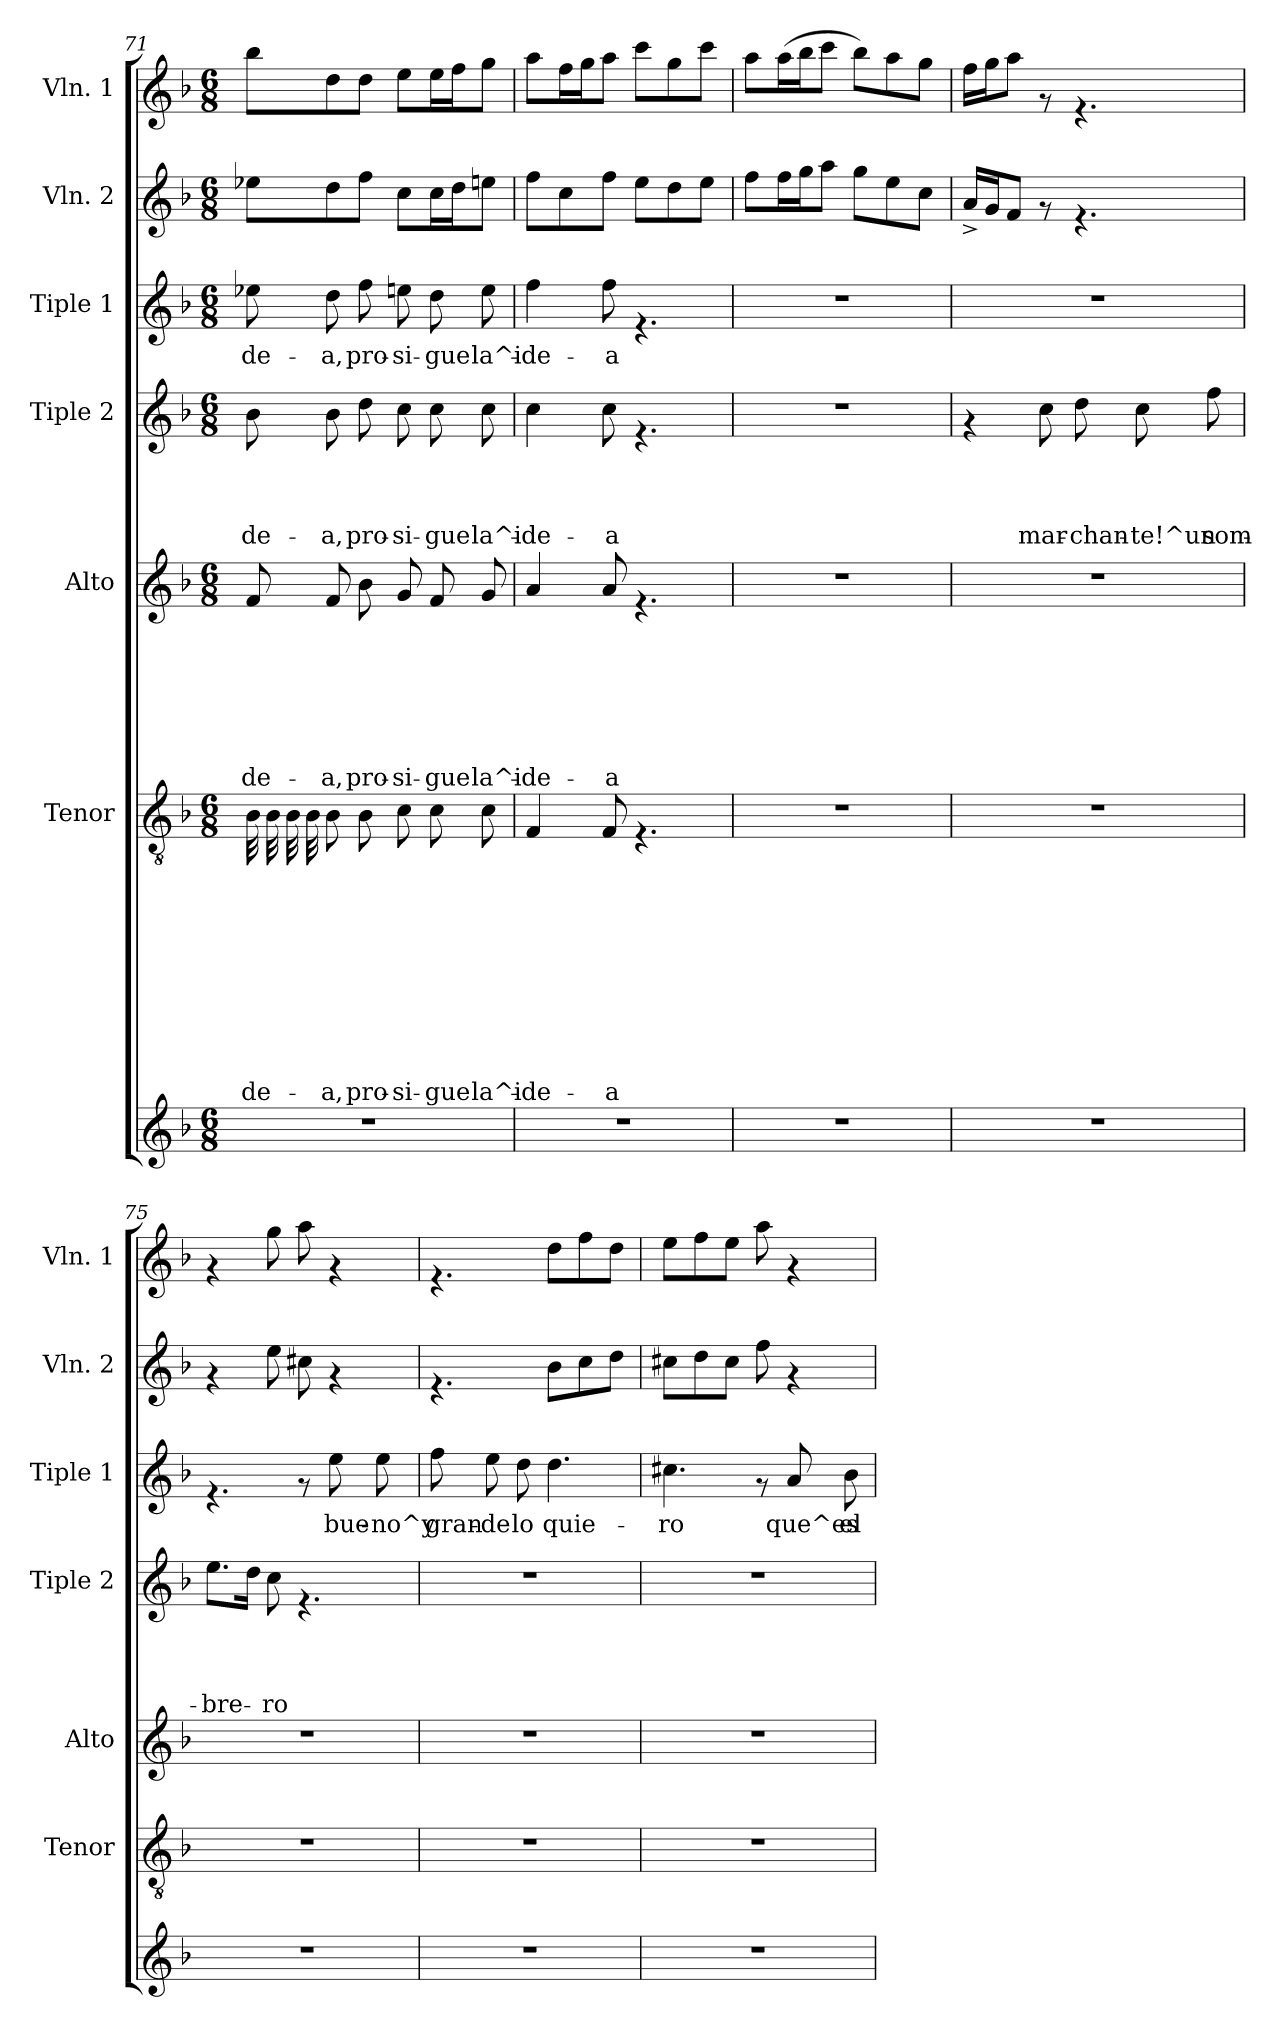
**kern	**kern	**text	**text	**text	**text	**text	**text	**text	**text	**text	**text	**kern	**text	**text	**text	**text	**text	**text	**text	**kern	**text	**text	**text	**text	**kern	**text	**kern	**kern
*part7	*part6	*part6	*part6	*part6	*part6	*part6	*part6	*part6	*part6	*part6	*part6	*part5	*part5	*part5	*part5	*part5	*part5	*part5	*part5	*part4	*part4	*part4	*part4	*part4	*part3	*part3	*part2	*part1
*staff7	*staff6	*staff6	*staff6	*staff6	*staff6	*staff6	*staff6	*staff6	*staff6	*staff6	*staff6	*staff5	*staff5	*staff5	*staff5	*staff5	*staff5	*staff5	*staff5	*staff4	*staff4	*staff4	*staff4	*staff4	*staff3	*staff3	*staff2	*staff1
*	*I"Tenor	*	*	*	*	*	*	*	*	*	*	*I"Alto	*	*	*	*	*	*	*	*I"Tiple 2	*	*	*	*	*I"Tiple 1	*	*I"Vln. 2	*I"Vln. 1
*	*I'Tenor	*	*	*	*	*	*	*	*	*	*	*I'Alto	*	*	*	*	*	*	*	*I'Tiple 2	*	*	*	*	*I'Tiple 1	*	*I'Vln. 2	*I'Vln. 1
!!LO:PB:g=z
*clefG2	*clefGv2	*	*	*	*	*	*	*	*	*	*	*clefG2	*	*	*	*	*	*	*	*clefG2	*	*	*	*	*clefG2	*	*clefG2	*clefG2
*ITrd7c12	*	*	*	*	*	*	*	*	*	*	*	*	*	*	*	*	*	*	*	*	*	*	*	*	*	*	*	*
*k[b-]	*k[b-]	*	*	*	*	*	*	*	*	*	*	*k[b-]	*	*	*	*	*	*	*	*k[b-]	*	*	*	*	*k[b-]	*	*k[b-]	*k[b-]
*F:	*F:	*	*	*	*	*	*	*	*	*	*	*F:	*	*	*	*	*	*	*	*F:	*	*	*	*	*F:	*	*F:	*F:
*M6/8	*M6/8	*	*	*	*	*	*	*	*	*	*	*M6/8	*	*	*	*	*	*	*	*M6/8	*	*	*	*	*M6/8	*	*M6/8	*M6/8
=71	=71	=71	=71	=71	=71	=71	=71	=71	=71	=71	=71	=71	=71	=71	=71	=71	=71	=71	=71	=71	=71	=71	=71	=71	=71	=71	=71	=71
!	!	!	!	!	!	!	!	!	!	!	!LO:LY:b	!	!	!	!	!	!	!	!LO:LY:b	!	!	!	!	!LO:LY:b	!	!LO:LY:b	!	!
*	*tremolo	*	*	*	*	*	*	*	*	*	*	*	*	*	*	*	*	*	*	*	*	*	*	*	*	*	*	*
2.r	32B-\	.	.	.	.	.	.	.	.	.	-de-	8f/	.	.	.	.	.	.	-de-	8b-\	.	.	.	-de-	8ee-X\	-de-	8ee-X\L	8bb-\L
.	32B-\	.	.	.	.	.	.	.	.	.	.	.	.	.	.	.	.	.	.	.	.	.	.	.	.	.	.	.
.	32B-\	.	.	.	.	.	.	.	.	.	.	.	.	.	.	.	.	.	.	.	.	.	.	.	.	.	.	.
.	32B-\	.	.	.	.	.	.	.	.	.	.	.	.	.	.	.	.	.	.	.	.	.	.	.	.	.	.	.
*	*Xtremolo	*	*	*	*	*	*	*	*	*	*	*	*	*	*	*	*	*	*	*	*	*	*	*	*	*	*	*
!	!	!	!	!	!	!	!	!	!	!	!LO:LY:b	!	!	!	!	!	!	!	!LO:LY:b	!	!	!	!	!LO:LY:b	!	!LO:LY:b	!	!
.	8B-\	.	.	.	.	.	.	.	.	.	-a,	8f/	.	.	.	.	.	.	-a,	8b-\	.	.	.	-a,	8dd\	-a,	8dd\	8dd\
!	!	!	!	!	!	!	!	!	!	!	!LO:LY:b	!	!	!	!	!	!	!	!LO:LY:b	!	!	!	!	!LO:LY:b	!	!LO:LY:b	!	!
.	8B-\	.	.	.	.	.	.	.	.	.	pro-	8b-\	.	.	.	.	.	.	pro-	8dd\	.	.	.	pro-	8ff\	pro-	8ff\J	8dd\J
!	!	!	!	!	!	!	!	!	!	!	!LO:LY:b	!	!	!	!	!	!	!	!LO:LY:b	!	!	!	!	!LO:LY:b	!	!LO:LY:b	!	!
.	8c\	.	.	.	.	.	.	.	.	.	-si-	8g/	.	.	.	.	.	.	-si-	8cc\	.	.	.	-si-	8een\	-si-	8cc\L	8ee\L
!	!	!	!	!	!	!	!	!	!	!	!LO:LY:b	!	!	!	!	!	!	!	!LO:LY:b	!	!	!	!	!LO:LY:b	!	!LO:LY:b	!	!
.	8c\	.	.	.	.	.	.	.	.	.	-gue	8f/	.	.	.	.	.	.	-gue	8cc\	.	.	.	-gue	8dd\	-gue	16cc\L	16ee\L
.	.	.	.	.	.	.	.	.	.	.	.	.	.	.	.	.	.	.	.	.	.	.	.	.	.	.	16dd\J	16ff\J
!	!	!	!	!	!	!	!	!	!	!	!LO:LY:b	!	!	!	!	!	!	!	!LO:LY:b	!	!	!	!	!LO:LY:b	!	!LO:LY:b	!	!
.	8c\	.	.	.	.	.	.	.	.	.	la^i-	8g/	.	.	.	.	.	.	la^i-	8cc\	.	.	.	la^i-	8ee\	la^i-	8een\J	8gg\J
=72	=72	=72	=72	=72	=72	=72	=72	=72	=72	=72	=72	=72	=72	=72	=72	=72	=72	=72	=72	=72	=72	=72	=72	=72	=72	=72	=72	=72
!	!	!	!	!	!	!	!	!	!	!	!LO:LY:b	!	!	!	!	!	!	!	!LO:LY:b	!	!	!	!	!LO:LY:b	!	!LO:LY:b	!	!
2.r	4F/	.	.	.	.	.	.	.	.	.	-de-	4a/	.	.	.	.	.	.	-de-	4cc\	.	.	.	-de-	4ff\	-de-	8ff\L	8aa\L
.	.	.	.	.	.	.	.	.	.	.	.	.	.	.	.	.	.	.	.	.	.	.	.	.	.	.	8cc\	16ff\L
.	.	.	.	.	.	.	.	.	.	.	.	.	.	.	.	.	.	.	.	.	.	.	.	.	.	.	.	16gg\J
!	!	!	!	!	!	!	!	!	!	!	!LO:LY:b	!	!	!	!	!	!	!	!LO:LY:b	!	!	!	!	!LO:LY:b	!	!LO:LY:b	!	!
.	8F/	.	.	.	.	.	.	.	.	.	-a	8a/	.	.	.	.	.	.	-a	8cc\	.	.	.	-a	8ff\	-a	8ff\J	8aa\J
.	4.rF	.	.	.	.	.	.	.	.	.	.	4.rf	.	.	.	.	.	.	.	4.rf	.	.	.	.	4.rf	.	8ee\L	8ccc\L
.	.	.	.	.	.	.	.	.	.	.	.	.	.	.	.	.	.	.	.	.	.	.	.	.	.	.	8dd\	8gg\
.	.	.	.	.	.	.	.	.	.	.	.	.	.	.	.	.	.	.	.	.	.	.	.	.	.	.	8ee\J	8ccc\J
=73	=73	=73	=73	=73	=73	=73	=73	=73	=73	=73	=73	=73	=73	=73	=73	=73	=73	=73	=73	=73	=73	=73	=73	=73	=73	=73	=73	=73
2.r	2.r	.	.	.	.	.	.	.	.	.	.	2.r	.	.	.	.	.	.	.	2.r	.	.	.	.	2.r	.	8ff\L	8aa\L
.	.	.	.	.	.	.	.	.	.	.	.	.	.	.	.	.	.	.	.	.	.	.	.	.	.	.	16ff\L	(>16aa\L
.	.	.	.	.	.	.	.	.	.	.	.	.	.	.	.	.	.	.	.	.	.	.	.	.	.	.	16gg\J	16bb-\J
.	.	.	.	.	.	.	.	.	.	.	.	.	.	.	.	.	.	.	.	.	.	.	.	.	.	.	8aa\J	8ccc\J
.	.	.	.	.	.	.	.	.	.	.	.	.	.	.	.	.	.	.	.	.	.	.	.	.	.	.	8gg\L	8bb-\L)
.	.	.	.	.	.	.	.	.	.	.	.	.	.	.	.	.	.	.	.	.	.	.	.	.	.	.	8ee\	8aa\
.	.	.	.	.	.	.	.	.	.	.	.	.	.	.	.	.	.	.	.	.	.	.	.	.	.	.	8cc\J	8gg\J
=74	=74	=74	=74	=74	=74	=74	=74	=74	=74	=74	=74	=74	=74	=74	=74	=74	=74	=74	=74	=74	=74	=74	=74	=74	=74	=74	=74	=74
2.r	2.r	.	.	.	.	.	.	.	.	.	.	2.r	.	.	.	.	.	.	.	4rf	.	.	.	.	2.r	.	16a^</LL	16ff\LL
.	.	.	.	.	.	.	.	.	.	.	.	.	.	.	.	.	.	.	.	.	.	.	.	.	.	.	16g/J	16gg\J
.	.	.	.	.	.	.	.	.	.	.	.	.	.	.	.	.	.	.	.	.	.	.	.	.	.	.	8f/J	8aa\J
!	!	!	!	!	!	!	!	!	!	!	!	!	!	!	!	!	!	!	!	!	!	!	!	!LO:LY:b	!	!	!	!
.	.	.	.	.	.	.	.	.	.	.	.	.	.	.	.	.	.	.	.	8cc\	.	.	.	mar-	.	.	8rf	8rf
!	!	!	!	!	!	!	!	!	!	!	!	!	!	!	!	!	!	!	!	!	!	!	!	!LO:LY:b	!	!	!	!
.	.	.	.	.	.	.	.	.	.	.	.	.	.	.	.	.	.	.	.	8dd\	.	.	.	-chan-	.	.	4.rf	4.rf
!	!	!	!	!	!	!	!	!	!	!	!	!	!	!	!	!	!	!	!	!	!	!	!	!LO:LY:b	!	!	!	!
.	.	.	.	.	.	.	.	.	.	.	.	.	.	.	.	.	.	.	.	8cc\	.	.	.	-te!^un	.	.	.	.
!	!	!	!	!	!	!	!	!	!	!	!	!	!	!	!	!	!	!	!	!	!	!	!	!LO:LY:b	!	!	!	!
.	.	.	.	.	.	.	.	.	.	.	.	.	.	.	.	.	.	.	.	8ff\	.	.	.	som-	.	.	.	.
!!LO:LB:g=z
=75	=75	=75	=75	=75	=75	=75	=75	=75	=75	=75	=75	=75	=75	=75	=75	=75	=75	=75	=75	=75	=75	=75	=75	=75	=75	=75	=75	=75
!	!	!	!	!	!	!	!	!	!	!	!	!	!	!	!	!	!	!	!	!	!	!	!	!LO:LY:b	!	!	!	!
2.r	2.r	.	.	.	.	.	.	.	.	.	.	2.r	.	.	.	.	.	.	.	8.ee\L	.	.	.	-bre-	4.rf	.	4rf	4rf
.	.	.	.	.	.	.	.	.	.	.	.	.	.	.	.	.	.	.	.	16dd\Jk	.	.	.	.	.	.	.	.
!	!	!	!	!	!	!	!	!	!	!	!	!	!	!	!	!	!	!	!	!	!	!	!	!LO:LY:b	!	!	!	!
.	.	.	.	.	.	.	.	.	.	.	.	.	.	.	.	.	.	.	.	8cc\	.	.	.	-ro	.	.	8ee\	8gg\
.	.	.	.	.	.	.	.	.	.	.	.	.	.	.	.	.	.	.	.	4.rf	.	.	.	.	8rf	.	8cc#X\	8aa\
!	!	!	!	!	!	!	!	!	!	!	!	!	!	!	!	!	!	!	!	!	!	!	!	!	!	!LO:LY:b	!	!
.	.	.	.	.	.	.	.	.	.	.	.	.	.	.	.	.	.	.	.	.	.	.	.	.	8ee\	bue-	4rf	4rf
!	!	!	!	!	!	!	!	!	!	!	!	!	!	!	!	!	!	!	!	!	!	!	!	!	!	!LO:LY:b	!	!
.	.	.	.	.	.	.	.	.	.	.	.	.	.	.	.	.	.	.	.	.	.	.	.	.	8ee\	-no^y	.	.
=76	=76	=76	=76	=76	=76	=76	=76	=76	=76	=76	=76	=76	=76	=76	=76	=76	=76	=76	=76	=76	=76	=76	=76	=76	=76	=76	=76	=76
!	!	!	!	!	!	!	!	!	!	!	!	!	!	!	!	!	!	!	!	!	!	!	!	!	!	!LO:LY:b	!	!
2.r	2.r	.	.	.	.	.	.	.	.	.	.	2.r	.	.	.	.	.	.	.	2.r	.	.	.	.	8ff\	gran-	4.rf	4.rf
!	!	!	!	!	!	!	!	!	!	!	!	!	!	!	!	!	!	!	!	!	!	!	!	!	!	!LO:LY:b	!	!
.	.	.	.	.	.	.	.	.	.	.	.	.	.	.	.	.	.	.	.	.	.	.	.	.	8ee\	-de	.	.
!	!	!	!	!	!	!	!	!	!	!	!	!	!	!	!	!	!	!	!	!	!	!	!	!	!	!LO:LY:b	!	!
.	.	.	.	.	.	.	.	.	.	.	.	.	.	.	.	.	.	.	.	.	.	.	.	.	8dd\	lo	.	.
!	!	!	!	!	!	!	!	!	!	!	!	!	!	!	!	!	!	!	!	!	!	!	!	!	!	!LO:LY:b	!	!
.	.	.	.	.	.	.	.	.	.	.	.	.	.	.	.	.	.	.	.	.	.	.	.	.	4.dd\	quie-	8b-\L	8dd\L
.	.	.	.	.	.	.	.	.	.	.	.	.	.	.	.	.	.	.	.	.	.	.	.	.	.	.	8cc\	8ff\
.	.	.	.	.	.	.	.	.	.	.	.	.	.	.	.	.	.	.	.	.	.	.	.	.	.	.	8dd\J	8dd\J
=77	=77	=77	=77	=77	=77	=77	=77	=77	=77	=77	=77	=77	=77	=77	=77	=77	=77	=77	=77	=77	=77	=77	=77	=77	=77	=77	=77	=77
!	!	!	!	!	!	!	!	!	!	!	!	!	!	!	!	!	!	!	!	!	!	!	!	!	!	!LO:LY:b	!	!
2.r	2.r	.	.	.	.	.	.	.	.	.	.	2.r	.	.	.	.	.	.	.	2.r	.	.	.	.	4.cc#X\	-ro	8cc#X\L	8ee\L
.	.	.	.	.	.	.	.	.	.	.	.	.	.	.	.	.	.	.	.	.	.	.	.	.	.	.	8dd\	8ff\
.	.	.	.	.	.	.	.	.	.	.	.	.	.	.	.	.	.	.	.	.	.	.	.	.	.	.	8cc#\J	8ee\J
.	.	.	.	.	.	.	.	.	.	.	.	.	.	.	.	.	.	.	.	.	.	.	.	.	8rf	.	8ff\	8aa\
!	!	!	!	!	!	!	!	!	!	!	!	!	!	!	!	!	!	!	!	!	!	!	!	!	!	!LO:LY:b	!	!
.	.	.	.	.	.	.	.	.	.	.	.	.	.	.	.	.	.	.	.	.	.	.	.	.	8a/	que^es	4rf	4rf
!	!	!	!	!	!	!	!	!	!	!	!	!	!	!	!	!	!	!	!	!	!	!	!	!	!	!LO:LY:b	!	!
.	.	.	.	.	.	.	.	.	.	.	.	.	.	.	.	.	.	.	.	.	.	.	.	.	8b-\	el	.	.
=	=	=	=	=	=	=	=	=	=	=	=	=	=	=	=	=	=	=	=	=	=	=	=	=	=	=	=	=
*-	*-	*-	*-	*-	*-	*-	*-	*-	*-	*-	*-	*-	*-	*-	*-	*-	*-	*-	*-	*-	*-	*-	*-	*-	*-	*-	*-	*-
